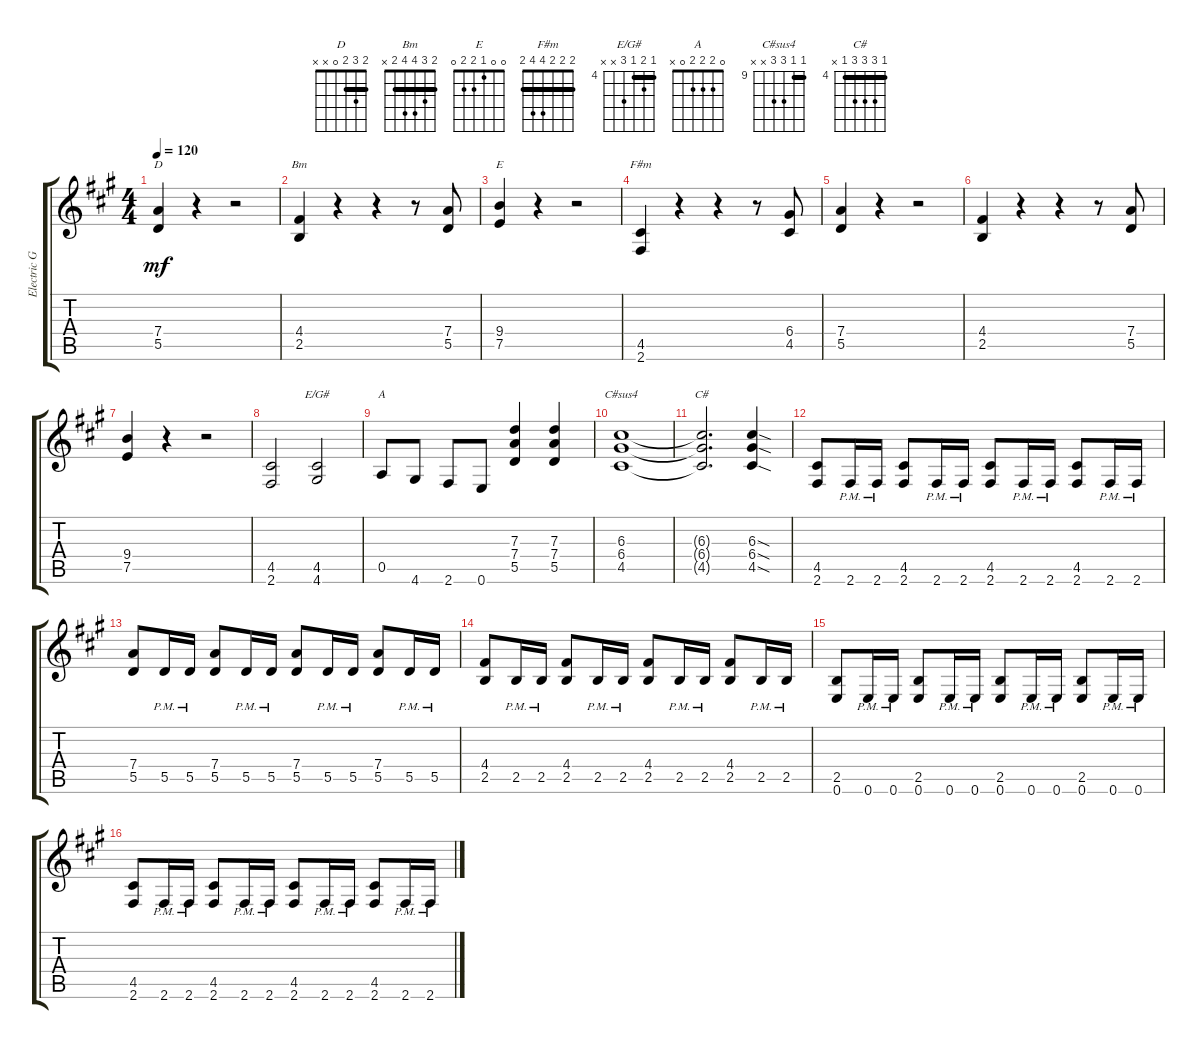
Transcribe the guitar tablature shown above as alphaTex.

\track ("Electric Guitar - 1" "Electric G") {instrument electricbassfinger}
\staff {score tabs}
\tuning (E4 B3 G3 D3 A2 E2) {hide}
\chord ("D" 2 3 2 0 x x) {barre 2}
\chord ("Bm" 2 3 4 4 2 x) {barre 2}
\chord ("E" 0 0 1 2 2 0)
\chord ("F#m" 2 2 2 4 4 2) {barre 2}
\chord ("E/G#" 4 5 4 6 x x) {firstfret 4 barre 4}
\chord ("A" 0 2 2 2 0 x)
\chord ("C#sus4" 9 9 11 11 x x) {firstfret 9 barre 9}
\chord ("C#" 4 6 6 6 4 x) {firstfret 4 barre 4}
\ts (4 4)
\tempo 120
\clef g2
\ks f#minor
(7.4 5.5).4{ch "D" dy mf} r.4 r.2 |
(4.4 2.5).4{ch "Bm"} r.4 r.4 r.8 (7.4 5.5).8 |
(9.4 7.5).4{ch "E"} r.4 r.2 |
(4.5 2.6).4{ch "F#m"} r.4 r.4 r.8 (6.4 4.5).8 |
(7.4 5.5).4 r.4 r.2 |
(4.4 2.5).4 r.4 r.4 r.8 (7.4 5.5).8 |
(9.4 7.5).4 r.4 r.2 |
(4.5 2.6).2 (4.5 4.6).2{ch "E/G#"} |
0.5.8{ch "A"} 4.6.8 2.6.8 0.6.8 (7.3 7.4 5.5).4 (7.3 7.4 5.5).4 |
(6.3 6.4 4.5).1{ch "C#sus4"} |
(6.3{t} 6.4{t} 4.5{t}).2{d ch "C#"} (6.3{sod} 6.4{sod} 4.5{sod}).4 |
(4.5 2.6).8 2.6{pm}.16 2.6{pm}.16 (4.5 2.6).8 2.6{pm}.16 2.6{pm}.16 (4.5 2.6).8 2.6{pm}.16 2.6{pm}.16 (4.5 2.6).8 2.6{pm}.16 2.6{pm}.16 |
(7.4 5.5).8 5.5{pm}.16 5.5{pm}.16 (7.4 5.5).8 5.5{pm}.16 5.5{pm}.16 (7.4 5.5).8 5.5{pm}.16 5.5{pm}.16 (7.4 5.5).8 5.5{pm}.16 5.5{pm}.16 |
(4.4 2.5).8 2.5{pm}.16 2.5{pm}.16 (4.4 2.5).8 2.5{pm}.16 2.5{pm}.16 (4.4 2.5).8 2.5{pm}.16 2.5{pm}.16 (4.4 2.5).8 2.5{pm}.16 2.5{pm}.16 |
(2.5 0.6).8 0.6{pm}.16 0.6{pm}.16 (2.5 0.6).8 0.6{pm}.16 0.6{pm}.16 (2.5 0.6).8 0.6{pm}.16 0.6{pm}.16 (2.5 0.6).8 0.6{pm}.16 0.6{pm}.16 |
(4.5 2.6).8 2.6{pm}.16 2.6{pm}.16 (4.5 2.6).8 2.6{pm}.16 2.6{pm}.16 (4.5 2.6).8 2.6{pm}.16 2.6{pm}.16 (4.5 2.6).8 2.6{pm}.16 2.6{pm}.16
